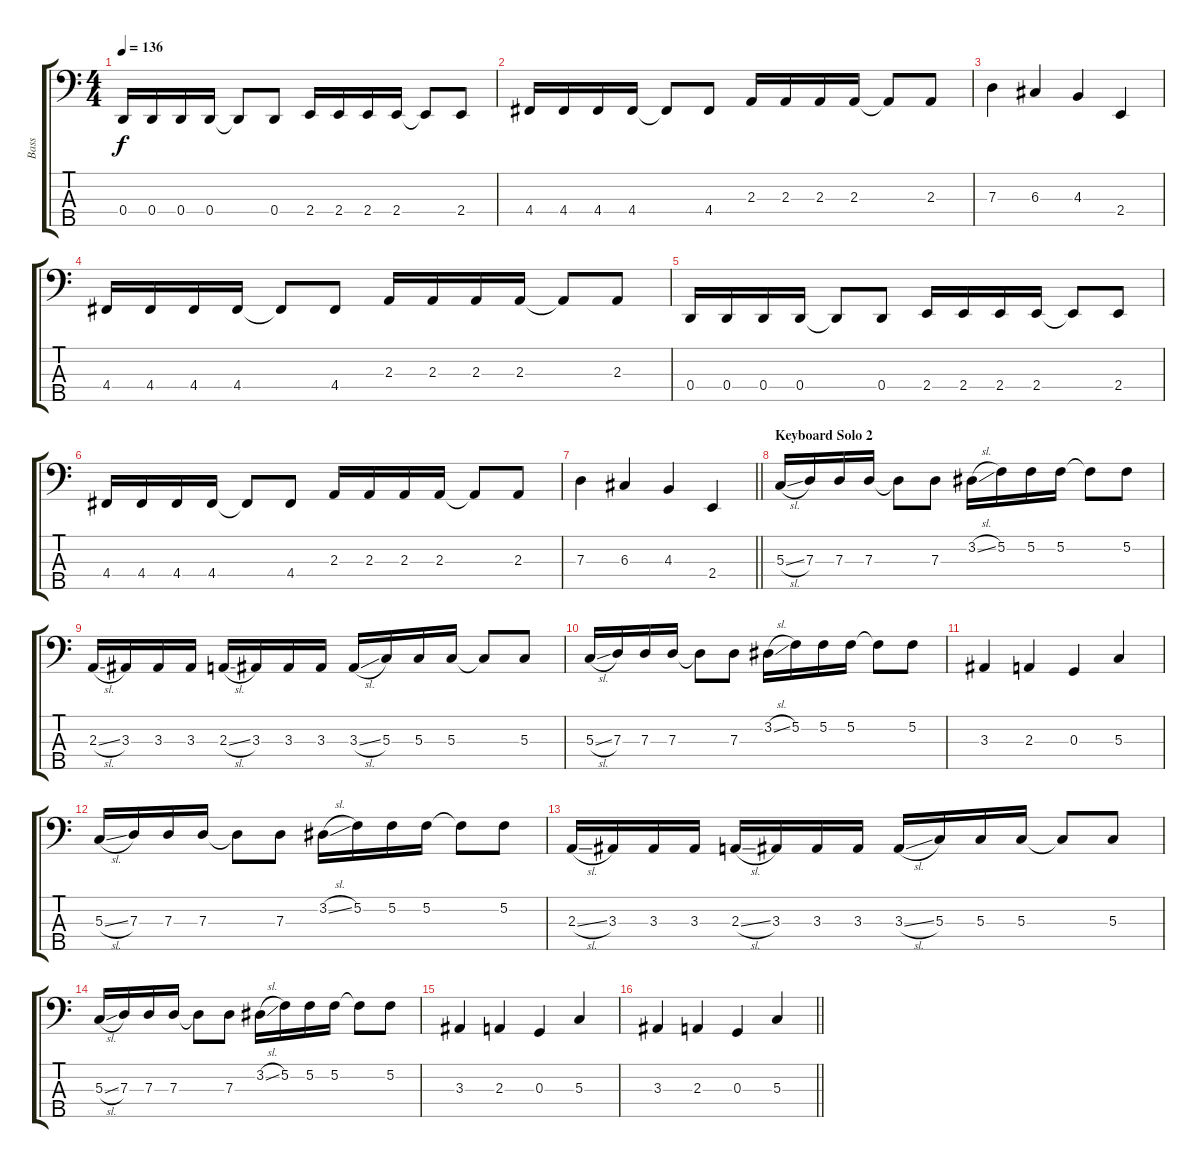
\track ("Bass" "Bass") {instrument electricbasspick}
\staff {score tabs}
\tuning (F2 C2 G1 D1 A0) {hide}
\ts (4 4)
\tempo 136
\clef f4
\ks c
0.4.16{dy f} 0.4.16 0.4.16 0.4.16 0.4{t}.8 0.4.8 2.4.16 2.4.16 2.4.16 2.4.16 2.4{t}.8 2.4.8 |
4.4.16 4.4.16 4.4.16 4.4.16 4.4{t}.8 4.4.8 2.3.16 2.3.16 2.3.16 2.3.16 2.3{t}.8 2.3.8 |
7.3.4 6.3.4 4.3.4 2.4.4 |
4.4.16 4.4.16 4.4.16 4.4.16 4.4{t}.8 4.4.8 2.3.16 2.3.16 2.3.16 2.3.16 2.3{t}.8 2.3.8 |
0.4.16 0.4.16 0.4.16 0.4.16 0.4{t}.8 0.4.8 2.4.16 2.4.16 2.4.16 2.4.16 2.4{t}.8 2.4.8 |
4.4.16 4.4.16 4.4.16 4.4.16 4.4{t}.8 4.4.8 2.3.16 2.3.16 2.3.16 2.3.16 2.3{t}.8 2.3.8 |
\barLineRight lightlight
7.3.4 6.3.4 4.3.4 2.4.4 |
\section ("" "Keyboard Solo 2")
5.3{sl}.16 7.3.16 7.3.16 7.3.16 7.3{t}.8 7.3.8 3.2{sl}.16 5.2.16 5.2.16 5.2.16 5.2{t}.8 5.2.8 |
2.3{sl}.16 3.3.16 3.3.16 3.3.16 2.3{sl}.16 3.3.16 3.3.16 3.3.16 3.3{sl}.16 5.3.16 5.3.16 5.3.16 5.3{t}.8 5.3.8 |
5.3{sl}.16 7.3.16 7.3.16 7.3.16 7.3{t}.8 7.3.8 3.2{sl}.16 5.2.16 5.2.16 5.2.16 5.2{t}.8 5.2.8 |
3.3.4 2.3.4 0.3.4 5.3.4 |
5.3{sl}.16 7.3.16 7.3.16 7.3.16 7.3{t}.8 7.3.8 3.2{sl}.16 5.2.16 5.2.16 5.2.16 5.2{t}.8 5.2.8 |
2.3{sl}.16 3.3.16 3.3.16 3.3.16 2.3{sl}.16 3.3.16 3.3.16 3.3.16 3.3{sl}.16 5.3.16 5.3.16 5.3.16 5.3{t}.8 5.3.8 |
5.3{sl}.16 7.3.16 7.3.16 7.3.16 7.3{t}.8 7.3.8 3.2{sl}.16 5.2.16 5.2.16 5.2.16 5.2{t}.8 5.2.8 |
3.3.4 2.3.4 0.3.4 5.3.4 |
\barLineRight lightlight
3.3.4 2.3.4 0.3.4 5.3.4
